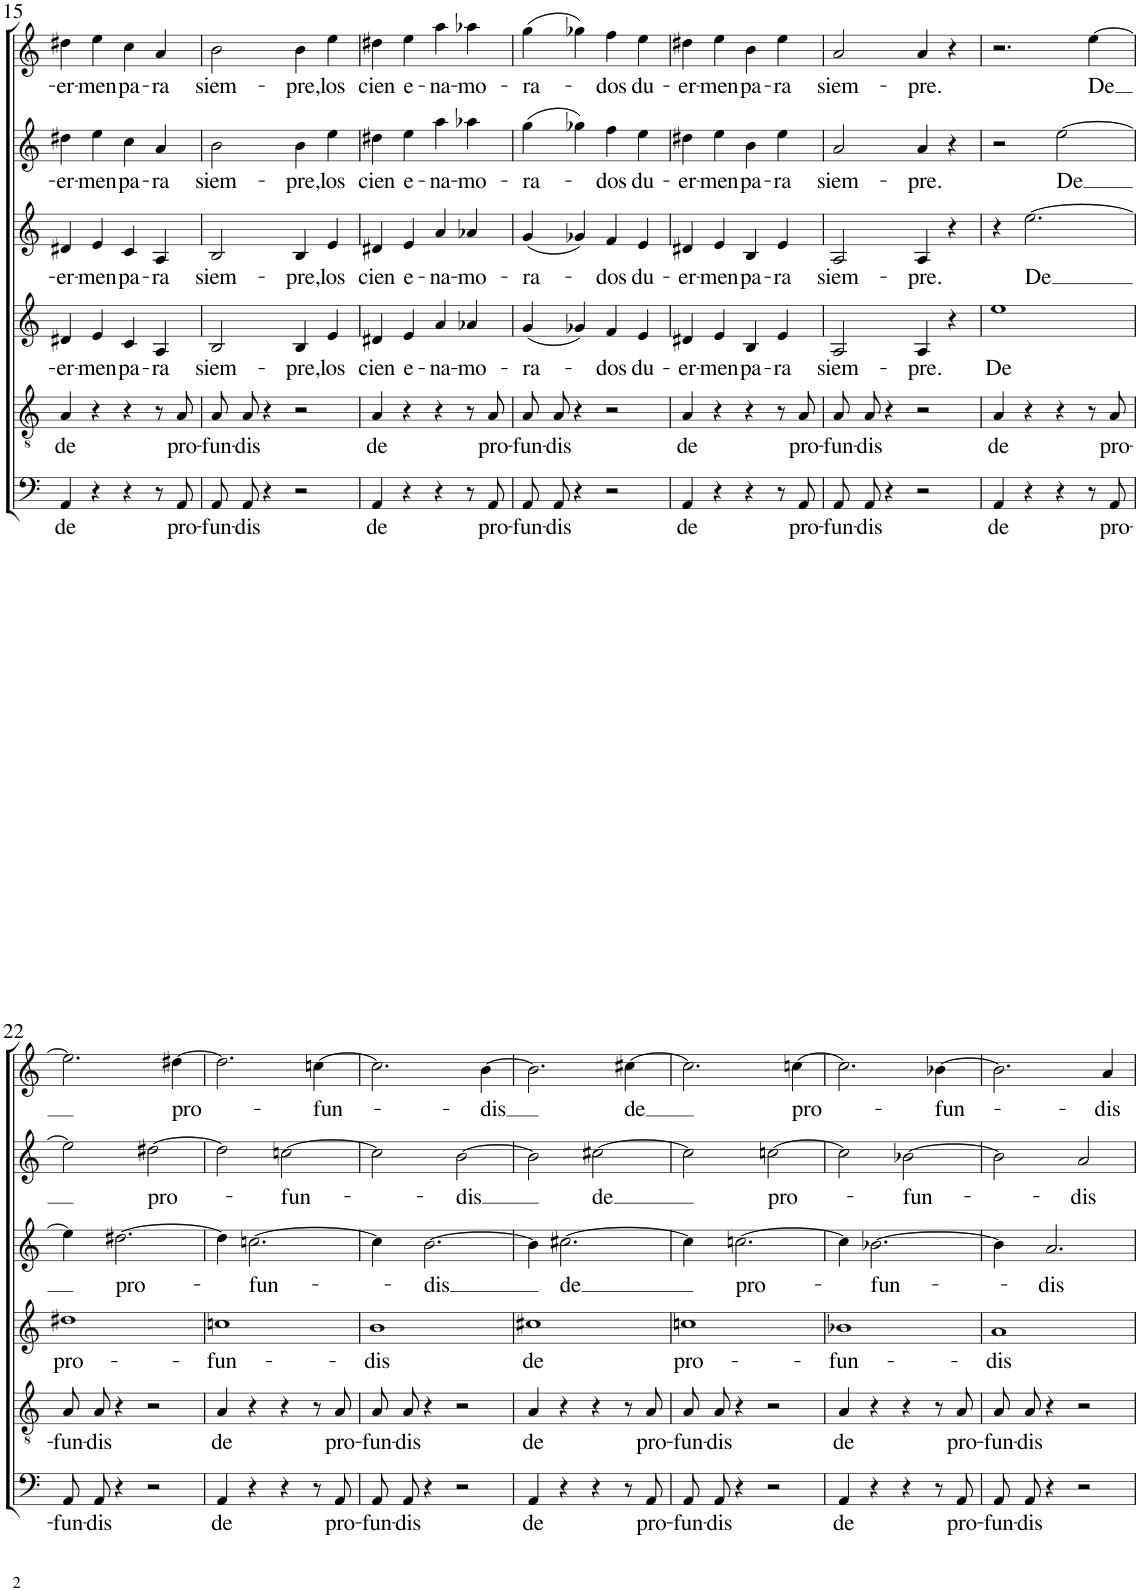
**kern	**text	**kern	**text	**kern	**text	**kern	**text	**kern	**text	**kern	**text
*part6	*part6	*part5	*part5	*part4	*part4	*part3	*part3	*part2	*part2	*part1	*part1
*staff6	*staff6	*staff5	*staff5	*staff4	*staff4	*staff3	*staff3	*staff2	*staff2	*staff1	*staff1
*I"Bass	*	*I"Tenor	*	*I"Alto 2	*	*I"Alto 1	*	*I"Soprano 2	*	*I"Soprano 1	*
!!LO:PB:g=z
*clefF4	*	*clefGv2	*	*clefG2	*	*clefG2	*	*clefG2	*	*clefG2	*
*	*	*Trd4c7	*	*	*	*	*	*	*	*	*
*k[]	*	*k[]	*	*k[]	*	*k[]	*	*k[]	*	*k[]	*
*M4/4	*	*M4/4	*	*M4/4	*	*M4/4	*	*M4/4	*	*M4/4	*
=15	=15	=15	=15	=15	=15	=15	=15	=15	=15	=15	=15
!	!LO:LY:b	!	!LO:LY:b	!	!LO:LY:b	!	!LO:LY:b	!	!LO:LY:b	!	!LO:LY:b
4AA/	de	4A/	de	4d#X/	-er-	4d#X/	-er-	4dd#X\	-er-	4dd#X\	-er-
!	!	!	!	!	!LO:LY:b	!	!LO:LY:b	!	!LO:LY:b	!	!LO:LY:b
4r	.	4r	.	4e/	-men	4e/	-men	4ee\	-men	4ee\	-men
!	!	!	!	!	!LO:LY:b	!	!LO:LY:b	!	!LO:LY:b	!	!LO:LY:b
4r	.	4r	.	4c/	pa-	4c/	pa-	4cc\	pa-	4cc\	pa-
!	!	!	!	!	!LO:LY:b	!	!LO:LY:b	!	!LO:LY:b	!	!LO:LY:b
8r	.	8r	.	4A/	-ra	4A/	-ra	4a/	-ra	4a/	-ra
!	!LO:LY:b	!	!LO:LY:b	!	!	!	!	!	!	!	!
8AA/	pro-	8A/	pro-	.	.	.	.	.	.	.	.
=16	=16	=16	=16	=16	=16	=16	=16	=16	=16	=16	=16
!	!LO:LY:b	!	!LO:LY:b	!	!LO:LY:b	!	!LO:LY:b	!	!LO:LY:b	!	!LO:LY:b
8AA/L	-fun-	8A/L	-fun-	2B/	siem-	2B/	siem-	2b\	siem-	2b\	siem-
!	!LO:LY:b	!	!LO:LY:b	!	!	!	!	!	!	!	!
8AA/J	-dis	8A/J	-dis	.	.	.	.	.	.	.	.
4r	.	4r	.	.	.	.	.	.	.	.	.
!	!	!	!	!	!LO:LY:b	!	!LO:LY:b	!	!LO:LY:b	!	!LO:LY:b
2r	.	2r	.	4B/	-pre,	4B/	-pre,	4b\	-pre,	4b\	-pre,
!	!	!	!	!	!LO:LY:b	!	!LO:LY:b	!	!LO:LY:b	!	!LO:LY:b
.	.	.	.	4e/	los	4e/	los	4ee\	los	4ee\	los
=17	=17	=17	=17	=17	=17	=17	=17	=17	=17	=17	=17
!	!LO:LY:b	!	!LO:LY:b	!	!LO:LY:b	!	!LO:LY:b	!	!LO:LY:b	!	!LO:LY:b
4AA/	de	4A/	de	4d#X/	cien	4d#X/	cien	4dd#X\	cien	4dd#X\	cien
!	!	!	!	!	!LO:LY:b	!	!LO:LY:b	!	!LO:LY:b	!	!LO:LY:b
4r	.	4r	.	4e/	e-	4e/	e-	4ee\	e-	4ee\	e-
!	!	!	!	!	!LO:LY:b	!	!LO:LY:b	!	!LO:LY:b	!	!LO:LY:b
4r	.	4r	.	4a/	-na-	4a/	-na-	4aa\	-na-	4aa\	-na-
!	!	!	!	!	!LO:LY:b	!	!LO:LY:b	!	!LO:LY:b	!	!LO:LY:b
8r	.	8r	.	4a-X/	-mo-	4a-X/	-mo-	4aa-X\	-mo-	4aa-X\	-mo-
!	!LO:LY:b	!	!LO:LY:b	!	!	!	!	!	!	!	!
8AA/	pro-	8A/	pro-	.	.	.	.	.	.	.	.
=18	=18	=18	=18	=18	=18	=18	=18	=18	=18	=18	=18
!	!LO:LY:b	!	!LO:LY:b	!	!LO:LY:b	!	!LO:LY:b	!	!LO:LY:b	!	!LO:LY:b
8AA/L	-fun-	8A/L	-fun-	(4g/	-ra-	(4g/	-ra-	(4gg\	-ra-	(4gg\	-ra-
!	!LO:LY:b	!	!LO:LY:b	!	!	!	!	!	!	!	!
8AA/J	-dis	8A/J	-dis	.	.	.	.	.	.	.	.
4r	.	4r	.	4g-X/)	.	4g-X/)	.	4gg-X\)	.	4gg-X\)	.
!	!	!	!	!	!LO:LY:b	!	!LO:LY:b	!	!LO:LY:b	!	!LO:LY:b
2r	.	2r	.	4f/	-dos	4f/	-dos	4ff\	-dos	4ff\	-dos
!	!	!	!	!	!LO:LY:b	!	!LO:LY:b	!	!LO:LY:b	!	!LO:LY:b
.	.	.	.	4e/	du-	4e/	du-	4ee\	du-	4ee\	du-
=19	=19	=19	=19	=19	=19	=19	=19	=19	=19	=19	=19
!	!LO:LY:b	!	!LO:LY:b	!	!LO:LY:b	!	!LO:LY:b	!	!LO:LY:b	!	!LO:LY:b
4AA/	de	4A/	de	4d#X/	-er-	4d#X/	-er-	4dd#X\	-er-	4dd#X\	-er-
!	!	!	!	!	!LO:LY:b	!	!LO:LY:b	!	!LO:LY:b	!	!LO:LY:b
4r	.	4r	.	4e/	-men	4e/	-men	4ee\	-men	4ee\	-men
!	!	!	!	!	!LO:LY:b	!	!LO:LY:b	!	!LO:LY:b	!	!LO:LY:b
4r	.	4r	.	4B/	pa-	4B/	pa-	4b\	pa-	4b\	pa-
!	!	!	!	!	!LO:LY:b	!	!LO:LY:b	!	!LO:LY:b	!	!LO:LY:b
8r	.	8r	.	4e/	-ra	4e/	-ra	4ee\	-ra	4ee\	-ra
!	!LO:LY:b	!	!LO:LY:b	!	!	!	!	!	!	!	!
8AA/	pro-	8A/	pro-	.	.	.	.	.	.	.	.
=20	=20	=20	=20	=20	=20	=20	=20	=20	=20	=20	=20
!	!LO:LY:b	!	!LO:LY:b	!	!LO:LY:b	!	!LO:LY:b	!	!LO:LY:b	!	!LO:LY:b
8AA/L	-fun-	8A/L	-fun-	2A/	siem-	2A/	siem-	2a/	siem-	2a/	siem-
!	!LO:LY:b	!	!LO:LY:b	!	!	!	!	!	!	!	!
8AA/J	-dis	8A/J	-dis	.	.	.	.	.	.	.	.
4r	.	4r	.	.	.	.	.	.	.	.	.
!	!	!	!	!	!LO:LY:b	!	!LO:LY:b	!	!LO:LY:b	!	!LO:LY:b
2r	.	2r	.	4A/	-pre.	4A/	-pre.	4a/	-pre.	4a/	-pre.
.	.	.	.	4r	.	4r	.	4r	.	4r	.
=21	=21	=21	=21	=21	=21	=21	=21	=21	=21	=21	=21
!	!LO:LY:b	!	!LO:LY:b	!	!LO:LY:b	!	!	!	!	!	!
4AA/	de	4A/	de	1ee	De	4r	.	2r	.	2.r	.
!	!	!	!	!	!	!	!LO:LY:b	!	!	!	!
4r	.	4r	.	.	.	[2.ee\	De	.	.	.	.
!	!	!	!	!	!	!	!	!	!LO:LY:b	!	!
4r	.	4r	.	.	.	.	.	[2ee\	De	.	.
!	!	!	!	!	!	!	!	!	!	!	!LO:LY:b
8r	.	8r	.	.	.	.	.	.	.	[4ee\	De
!	!LO:LY:b	!	!LO:LY:b	!	!	!	!	!	!	!	!
8AA/	pro-	8A/	pro-	.	.	.	.	.	.	.	.
!!LO:LB:g=z
=22	=22	=22	=22	=22	=22	=22	=22	=22	=22	=22	=22
!	!LO:LY:b	!	!LO:LY:b	!	!LO:LY:b	!	!	!	!	!	!
8AA/L	-fun-	8A/L	-fun-	1dd#X	pro-	4ee\]	.	2ee\]	.	2.ee\]	.
!	!LO:LY:b	!	!LO:LY:b	!	!	!	!	!	!	!	!
8AA/J	-dis	8A/J	-dis	.	.	.	.	.	.	.	.
!	!	!	!	!	!	!	!LO:LY:b	!	!	!	!
4r	.	4r	.	.	.	[2.dd#X\	pro-	.	.	.	.
!	!	!	!	!	!	!	!	!	!LO:LY:b	!	!
2r	.	2r	.	.	.	.	.	[2dd#X\	pro-	.	.
!	!	!	!	!	!	!	!	!	!	!	!LO:LY:b
.	.	.	.	.	.	.	.	.	.	[4dd#X\	pro-
=23	=23	=23	=23	=23	=23	=23	=23	=23	=23	=23	=23
!	!LO:LY:b	!	!LO:LY:b	!	!LO:LY:b	!	!	!	!	!	!
4AA/	de	4A/	de	1ccn	-fun-	4dd#\]	.	2dd#\]	.	2.dd#\]	.
!	!	!	!	!	!	!	!LO:LY:b	!	!	!	!
4r	.	4r	.	.	.	[2.ccn\	-fun-	.	.	.	.
!	!	!	!	!	!	!	!	!	!LO:LY:b	!	!
4r	.	4r	.	.	.	.	.	[2ccn\	-fun-	.	.
!	!	!	!	!	!	!	!	!	!	!	!LO:LY:b
8r	.	8r	.	.	.	.	.	.	.	[4ccn\	-fun-
!	!LO:LY:b	!	!LO:LY:b	!	!	!	!	!	!	!	!
8AA/	pro-	8A/	pro-	.	.	.	.	.	.	.	.
=24	=24	=24	=24	=24	=24	=24	=24	=24	=24	=24	=24
!	!LO:LY:b	!	!LO:LY:b	!	!LO:LY:b	!	!	!	!	!	!
8AA/L	-fun-	8A/L	-fun-	1b	-dis	4cc\]	.	2cc\]	.	2.cc\]	.
!	!LO:LY:b	!	!LO:LY:b	!	!	!	!	!	!	!	!
8AA/J	-dis	8A/J	-dis	.	.	.	.	.	.	.	.
!	!	!	!	!	!	!	!LO:LY:b	!	!	!	!
4r	.	4r	.	.	.	[2.b\	-dis	.	.	.	.
!	!	!	!	!	!	!	!	!	!LO:LY:b	!	!
2r	.	2r	.	.	.	.	.	[2b\	-dis	.	.
!	!	!	!	!	!	!	!	!	!	!	!LO:LY:b
.	.	.	.	.	.	.	.	.	.	[4b\	-dis
=25	=25	=25	=25	=25	=25	=25	=25	=25	=25	=25	=25
!	!LO:LY:b	!	!LO:LY:b	!	!LO:LY:b	!	!	!	!	!	!
4AA/	de	4A/	de	1cc#X	de	4b\]	.	2b\]	.	2.b\]	.
!	!	!	!	!	!	!	!LO:LY:b	!	!	!	!
4r	.	4r	.	.	.	[2.cc#X\	de	.	.	.	.
!	!	!	!	!	!	!	!	!	!LO:LY:b	!	!
4r	.	4r	.	.	.	.	.	[2cc#X\	de	.	.
!	!	!	!	!	!	!	!	!	!	!	!LO:LY:b
8r	.	8r	.	.	.	.	.	.	.	[4cc#X\	de
!	!LO:LY:b	!	!LO:LY:b	!	!	!	!	!	!	!	!
8AA/	pro-	8A/	pro-	.	.	.	.	.	.	.	.
=26	=26	=26	=26	=26	=26	=26	=26	=26	=26	=26	=26
!	!LO:LY:b	!	!LO:LY:b	!	!LO:LY:b	!	!	!	!	!	!
8AA/L	-fun-	8A/L	-fun-	1ccn	pro-	4cc#\]	.	2cc#\]	.	2.cc#\]	.
!	!LO:LY:b	!	!LO:LY:b	!	!	!	!	!	!	!	!
8AA/J	-dis	8A/J	-dis	.	.	.	.	.	.	.	.
!	!	!	!	!	!	!	!LO:LY:b	!	!	!	!
4r	.	4r	.	.	.	[2.ccn\	pro-	.	.	.	.
!	!	!	!	!	!	!	!	!	!LO:LY:b	!	!
2r	.	2r	.	.	.	.	.	[2ccn\	pro-	.	.
!	!	!	!	!	!	!	!	!	!	!	!LO:LY:b
.	.	.	.	.	.	.	.	.	.	[4ccn\	pro-
=27	=27	=27	=27	=27	=27	=27	=27	=27	=27	=27	=27
!	!LO:LY:b	!	!LO:LY:b	!	!LO:LY:b	!	!	!	!	!	!
4AA/	de	4A/	de	1b-X	-fun-	4cc\]	.	2cc\]	.	2.cc\]	.
!	!	!	!	!	!	!	!LO:LY:b	!	!	!	!
4r	.	4r	.	.	.	[2.b-X\	-fun-	.	.	.	.
!	!	!	!	!	!	!	!	!	!LO:LY:b	!	!
4r	.	4r	.	.	.	.	.	[2b-X\	-fun-	.	.
!	!	!	!	!	!	!	!	!	!	!	!LO:LY:b
8r	.	8r	.	.	.	.	.	.	.	[4b-X\	-fun-
!	!LO:LY:b	!	!LO:LY:b	!	!	!	!	!	!	!	!
8AA/	pro-	8A/	pro-	.	.	.	.	.	.	.	.
=28	=28	=28	=28	=28	=28	=28	=28	=28	=28	=28	=28
!	!LO:LY:b	!	!LO:LY:b	!	!LO:LY:b	!	!	!	!	!	!
8AA/L	-fun-	8A/L	-fun-	1a	-dis	4b-\]	.	2b-\]	.	2.b-\]	.
!	!LO:LY:b	!	!LO:LY:b	!	!	!	!	!	!	!	!
8AA/J	-dis	8A/J	-dis	.	.	.	.	.	.	.	.
!	!	!	!	!	!	!	!LO:LY:b	!	!	!	!
4r	.	4r	.	.	.	2.a/	-dis	.	.	.	.
!	!	!	!	!	!	!	!	!	!LO:LY:b	!	!
2r	.	2r	.	.	.	.	.	2a/	-dis	.	.
!	!	!	!	!	!	!	!	!	!	!	!LO:LY:b
.	.	.	.	.	.	.	.	.	.	4a/	-dis
=	=	=	=	=	=	=	=	=	=	=	=
*-	*-	*-	*-	*-	*-	*-	*-	*-	*-	*-	*-
